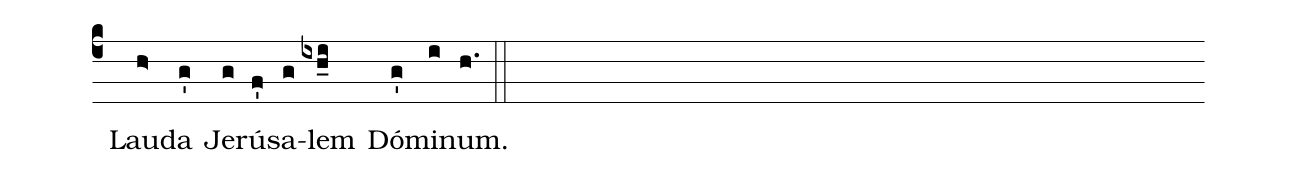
%%
(c4) () Lau(h>)da(g') Je(g)rú(f')sa(g)lem(ixh_0i) Dó(g')mi(i)num.(h.) (::)
